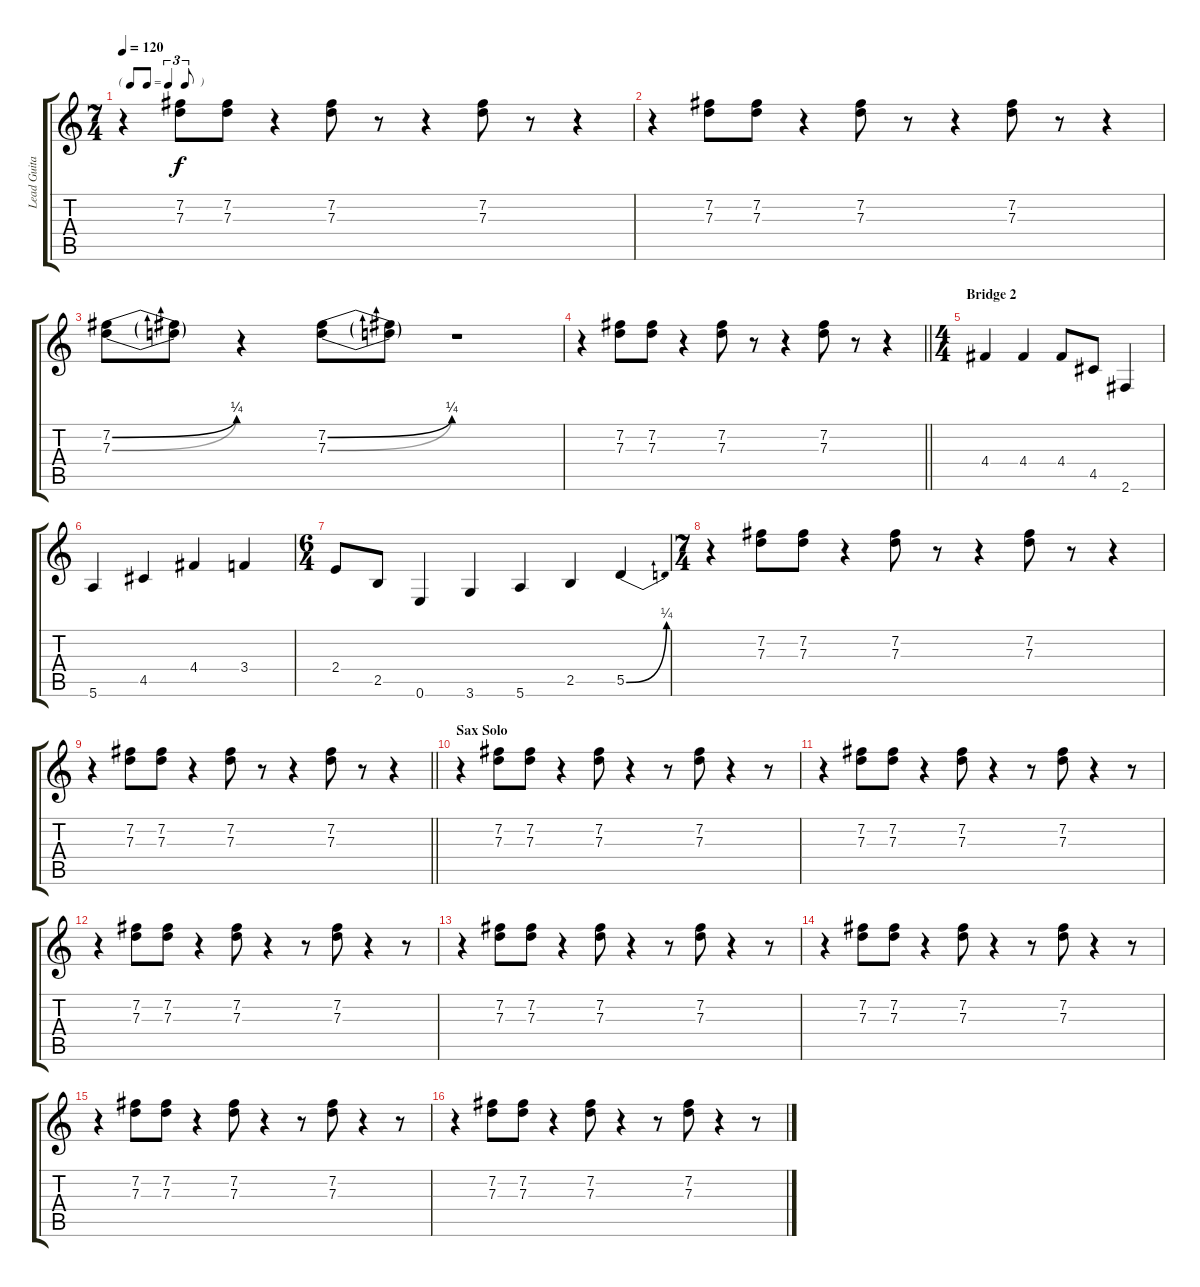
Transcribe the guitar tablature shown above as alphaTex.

\track ("Lead Guitar (Gilmour)" "Lead Guita") {instrument overdrivenguitar}
\staff {score tabs}
\tuning (E4 B3 G3 D3 A2 E2) {hide}
\ts (7 4)
\tf triplet8th
\tempo 120
\clef g2
\ks c
r.4{dy f} (7.2 7.3).8 (7.2 7.3).8 r.4 (7.2 7.3).8 r.8 r.4 (7.2 7.3).8 r.8 r.4 |
r.4 (7.2 7.3).8 (7.2 7.3).8 r.4 (7.2 7.3).8 r.8 r.4 (7.2 7.3).8 r.8 r.4 |
(7.2{be (bend 0 0 60 1)} 7.3{be (bend 0 0 60 1)}).8 (7.2{t} 7.3{t}).8 r.4 (7.2{be (bend 0 0 60 1)} 7.3{be (bend 0 0 60 1)}).8 (7.2{t} 7.3{t}).8 r.1 |
\barLineRight lightlight
r.4 (7.2 7.3).8 (7.2 7.3).8 r.4 (7.2 7.3).8 r.8 r.4 (7.2 7.3).8 r.8 r.4 |
\ts (4 4)
\section ("" "Bridge 2")
4.4.4 4.4.4 4.4.8 4.5.8 2.6.4 |
5.6.4 4.5.4 4.4.4 3.4.4 |
\ts (6 4)
2.4.8 2.5.8 0.6.4 3.6.4 5.6.4 2.5.4 5.5{be (bend 0 0 60 1)}.4 |
\ts (7 4)
r.4 (7.2 7.3).8 (7.2 7.3).8 r.4 (7.2 7.3).8 r.8 r.4 (7.2 7.3).8 r.8 r.4 |
\barLineRight lightlight
r.4 (7.2 7.3).8 (7.2 7.3).8 r.4 (7.2 7.3).8 r.8 r.4 (7.2 7.3).8 r.8 r.4 |
\section ("" "Sax Solo")
r.4 (7.2 7.3).8 (7.2 7.3).8 r.4 (7.2 7.3).8 r.4 r.8 (7.2 7.3).8 r.4 r.8 |
r.4 (7.2 7.3).8 (7.2 7.3).8 r.4 (7.2 7.3).8 r.4 r.8 (7.2 7.3).8 r.4 r.8 |
r.4 (7.2 7.3).8 (7.2 7.3).8 r.4 (7.2 7.3).8 r.4 r.8 (7.2 7.3).8 r.4 r.8 |
r.4 (7.2 7.3).8 (7.2 7.3).8 r.4 (7.2 7.3).8 r.4 r.8 (7.2 7.3).8 r.4 r.8 |
r.4 (7.2 7.3).8 (7.2 7.3).8 r.4 (7.2 7.3).8 r.4 r.8 (7.2 7.3).8 r.4 r.8 |
r.4 (7.2 7.3).8 (7.2 7.3).8 r.4 (7.2 7.3).8 r.4 r.8 (7.2 7.3).8 r.4 r.8 |
r.4 (7.2 7.3).8 (7.2 7.3).8 r.4 (7.2 7.3).8 r.4 r.8 (7.2 7.3).8 r.4 r.8
